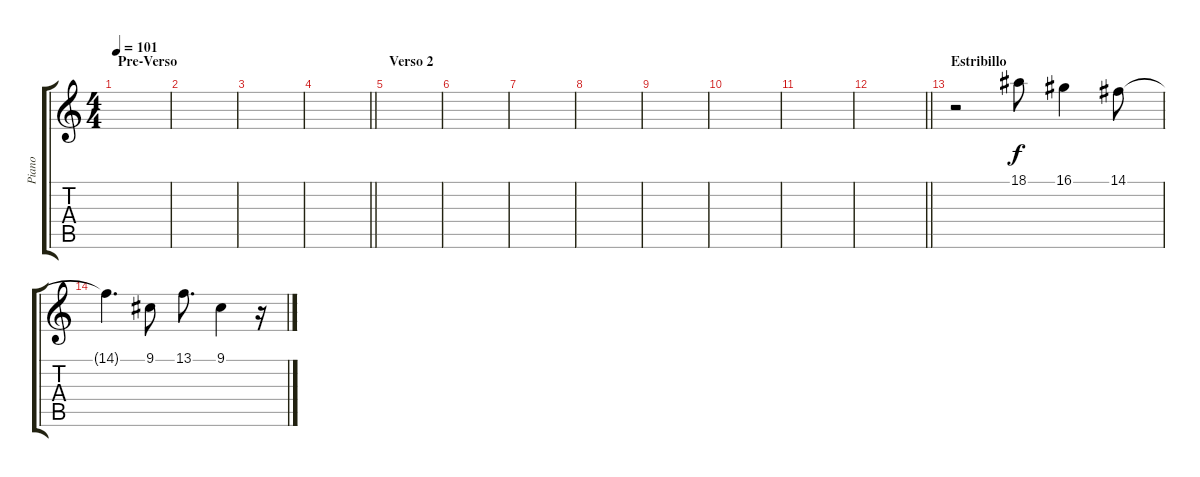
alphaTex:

\track ("Piano" "Piano") {instrument electricgrandpiano}
\staff {score tabs}
\tuning (E4 B3 G3 D3 A2 E2) {hide}
\ts (4 4)
\section ("" "Pre-Verso")
\tempo 101
\clef g2
\ks c
|
|
|
\barLineRight lightlight
|
\section ("" "Verso 2")
|
|
|
|
|
|
|
\barLineRight lightlight
|
\section ("" "Estribillo")
r.2 18.1.8 16.1.4 14.1.8 |
14.1{t}.4{d} 9.1.8 13.1.8{d} 9.1.4 r.16
